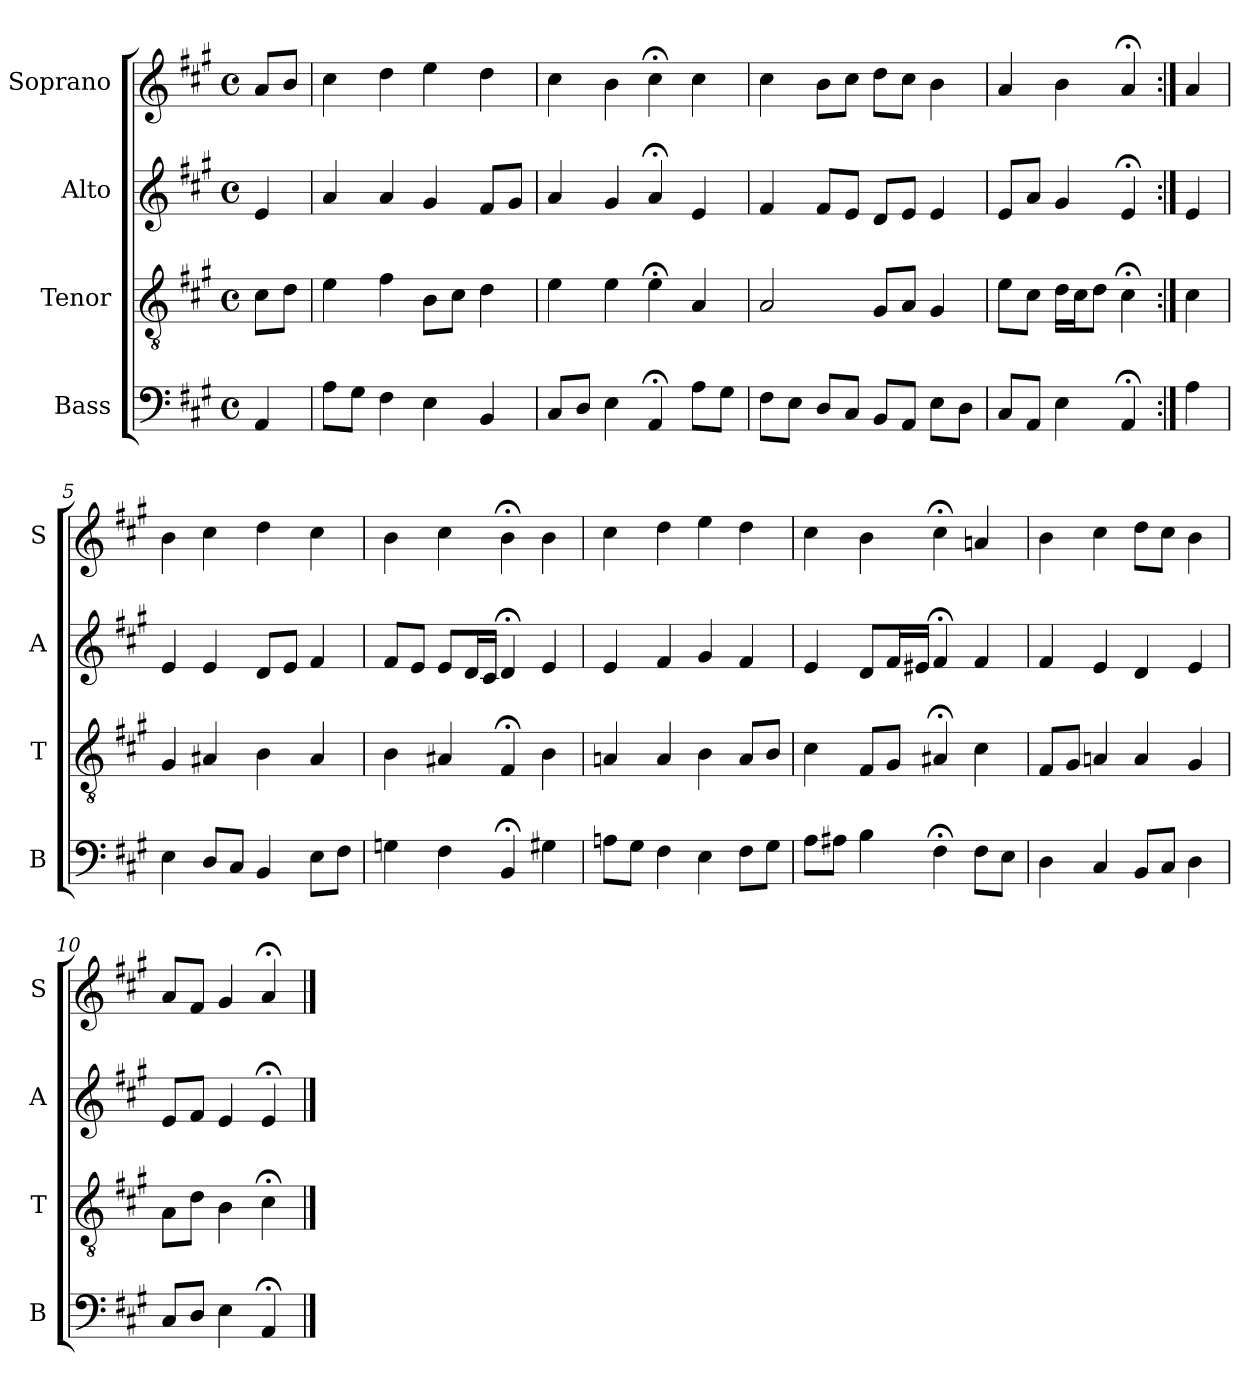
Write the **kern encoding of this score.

**kern	**kern	**kern	**kern
*part4	*part3	*part2	*part1
*staff4	*staff3	*staff2	*staff1
*I"Bass	*I"Tenor	*I"Alto	*I"Soprano
*I'B	*I'T	*I'A	*I'S
*clefF4	*clefGv2	*clefG2	*clefG2
*k[f#c#g#]	*k[f#c#g#]	*k[f#c#g#]	*k[f#c#g#]
*A:	*A:	*A:	*A:
*M4/4	*M4/4	*M4/4	*M4/4
*met(c)	*met(c)	*met(c)	*met(c)
*MM100	*MM100	*MM100	*MM100
=	=	=	=
4AA	8c#L	4e	8aL
.	8dJ	.	8bJ
=1	=1	=1	=1
8AL	4e	4a	4cc#
8G#J	.	.	.
4F#	4f#	4a	4dd
4E	8BL	4g#	4ee
.	8c#J	.	.
4BB	4d	8f#L	4dd
.	.	8g#J	.
=2	=2	=2	=2
8C#L	4e	4a	4cc#
8DJ	.	.	.
4E	4e	4g#	4b
4AA;<	4e;<	4a;<	4cc#;<
8AL	4A	4e	4cc#
8G#J	.	.	.
=3	=3	=3	=3
8F#L	2Ai	4f#	4cc#
8EJ	.	.	.
8DL	.	8f#L	8bL
8C#J	.	8eiJ	8cc#J
8BBL	8G#iL	8diL	8ddL
8AAJ	8AJ	8eJ	8cc#J
8EL	4G#	4e	4b
8DJ	.	.	.
=4	=4	=4	=4
8C#L	8eL	8eL	4a
8AAJ	8c#J	8aJ	.
4E	16dLL	4g#	4b
.	16c#J	.	.
.	8dJ	.	.
4AA;<	4c#;<	4e;<	4a;<
=:|!	=:|!	=:|!	=:|!
4A	4c#	4e	4a
=5	=5	=5	=5
4E	4G#	4e	4b
8DL	4A#X	4e	4cc#
8C#J	.	.	.
4BB	4B	8dL	4dd
.	.	8eJ	.
8EL	4A#	4f#	4cc#
8F#J	.	.	.
=6	=6	=6	=6
4Gn	4B	8f#L	4b
.	.	8eJ	.
4F#	4A#X	8eL	4cc#
.	.	16dL	.
.	.	16c#JJ	.
4BB;<	4F#;<	4d;<	4b;<
4G#X	4B	4e	4b
=7	=7	=7	=7
8AnL	4An	4e	4cc#
8G#J	.	.	.
4F#	4A	4f#	4dd
4E	4B	4g#	4ee
8F#L	8AL	4f#	4dd
8G#J	8BJ	.	.
=8	=8	=8	=8
8AL	4c#	4e	4cc#
8A#XJ	.	.	.
4B	8F#L	8dL	4b
.	8G#J	16f#L	.
.	.	16e#XJJ	.
4F#;<	4A#X;<	4f#;<	4cc#;<
8F#L	4c#	4f#	4an
8EJ	.	.	.
=9	=9	=9	=9
4D	8F#L	4f#	4b
.	8G#J	.	.
4C#	4An	4e	4cc#
8BBL	4A	4d	8ddL
8C#J	.	.	8cc#J
4D	4G#	4e	4b
=10	=10	=10	=10
8C#L	8AL	8eL	8aL
8DJ	8dJ	8f#J	8f#J
4E	4B	4e	4g#
4AA;<	4c#;<	4e;<	4a;<
==	==	==	==
*-	*-	*-	*-
